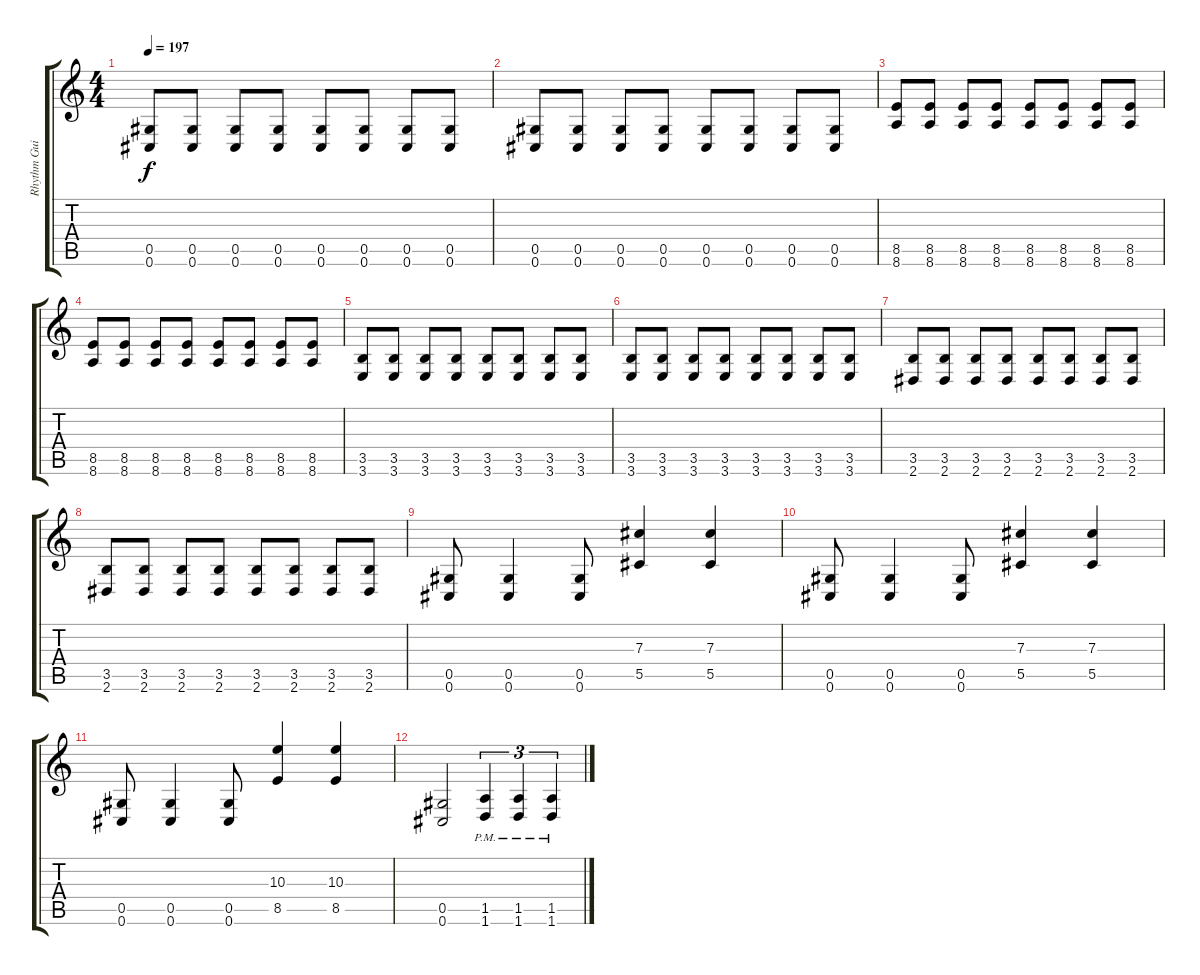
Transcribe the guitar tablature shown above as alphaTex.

\track ("Rhythm Guitar" "Rhythm Gui") {instrument overdrivenguitar}
\staff {score tabs}
\tuning (Eb4 Bb3 Gb3 Db3 Ab2 Db2) {hide}
\ts (4 4)
\tempo 197
\clef g2
\ks c
(0.5 0.6).8{dy f} (0.5 0.6).8 (0.5 0.6).8 (0.5 0.6).8 (0.5 0.6).8 (0.5 0.6).8 (0.5 0.6).8 (0.5 0.6).8 |
(0.5 0.6).8 (0.5 0.6).8 (0.5 0.6).8 (0.5 0.6).8 (0.5 0.6).8 (0.5 0.6).8 (0.5 0.6).8 (0.5 0.6).8 |
(8.5 8.6).8 (8.5 8.6).8 (8.5 8.6).8 (8.5 8.6).8 (8.5 8.6).8 (8.5 8.6).8 (8.5 8.6).8 (8.5 8.6).8 |
(8.5 8.6).8 (8.5 8.6).8 (8.5 8.6).8 (8.5 8.6).8 (8.5 8.6).8 (8.5 8.6).8 (8.5 8.6).8 (8.5 8.6).8 |
(3.5 3.6).8 (3.5 3.6).8 (3.5 3.6).8 (3.5 3.6).8 (3.5 3.6).8 (3.5 3.6).8 (3.5 3.6).8 (3.5 3.6).8 |
(3.5 3.6).8 (3.5 3.6).8 (3.5 3.6).8 (3.5 3.6).8 (3.5 3.6).8 (3.5 3.6).8 (3.5 3.6).8 (3.5 3.6).8 |
(3.5 2.6).8 (3.5 2.6).8 (3.5 2.6).8 (3.5 2.6).8 (3.5 2.6).8 (3.5 2.6).8 (3.5 2.6).8 (3.5 2.6).8 |
(3.5 2.6).8 (3.5 2.6).8 (3.5 2.6).8 (3.5 2.6).8 (3.5 2.6).8 (3.5 2.6).8 (3.5 2.6).8 (3.5 2.6).8 |
(0.5 0.6).8 (0.5 0.6).4 (0.5 0.6).8 (7.3 5.5).4 (7.3 5.5).4 |
(0.5 0.6).8 (0.5 0.6).4 (0.5 0.6).8 (7.3 5.5).4 (7.3 5.5).4 |
(0.5 0.6).8 (0.5 0.6).4 (0.5 0.6).8 (10.3 8.5).4 (10.3 8.5).4 |
(0.5 0.6).2 (1.5{pm} 1.6{pm}).4{tu (3 2)} (1.5{pm} 1.6{pm}).4{tu (3 2)} (1.5{pm} 1.6{pm}).4{tu (3 2)}
